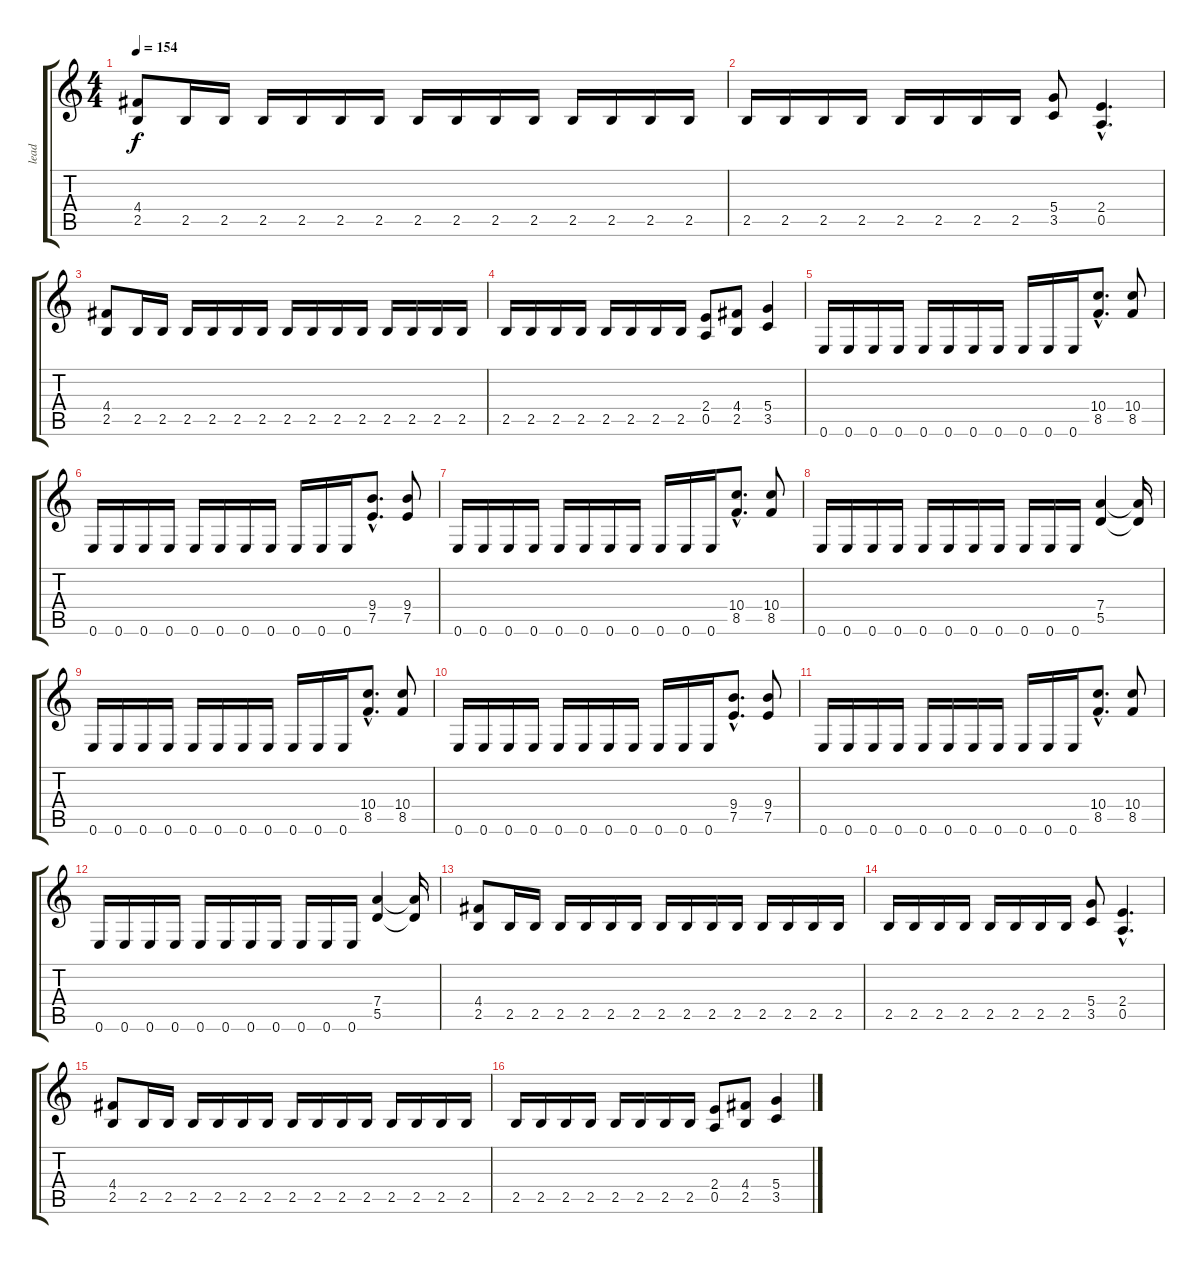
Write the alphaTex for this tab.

\track ("lead" "lead") {instrument distortionguitar}
\staff {score tabs}
\tuning (E4 B3 G3 D3 A2 E2) {hide}
\ts (4 4)
\tempo 154
\clef g2
\ks c
(4.4 2.5).8{dy f} 2.5.16 2.5.16 2.5.16 2.5.16 2.5.16 2.5.16 2.5.16 2.5.16 2.5.16 2.5.16 2.5.16 2.5.16 2.5.16 2.5.16 |
2.5.16 2.5.16 2.5.16 2.5.16 2.5.16 2.5.16 2.5.16 2.5.16 (5.4 3.5).8 (2.4{hac} 0.5{hac}).4{d} |
(4.4 2.5).8 2.5.16 2.5.16 2.5.16 2.5.16 2.5.16 2.5.16 2.5.16 2.5.16 2.5.16 2.5.16 2.5.16 2.5.16 2.5.16 2.5.16 |
2.5.16 2.5.16 2.5.16 2.5.16 2.5.16 2.5.16 2.5.16 2.5.16 (2.4 0.5).8 (4.4 2.5).8 (5.4 3.5).4 |
0.6.16 0.6.16 0.6.16 0.6.16 0.6.16 0.6.16 0.6.16 0.6.16 0.6.16 0.6.16 0.6.16 (10.4{hac} 8.5{hac}).8{d} (10.4 8.5).8 |
0.6.16 0.6.16 0.6.16 0.6.16 0.6.16 0.6.16 0.6.16 0.6.16 0.6.16 0.6.16 0.6.16 (9.4{hac} 7.5{hac}).8{d} (9.4 7.5).8 |
0.6.16 0.6.16 0.6.16 0.6.16 0.6.16 0.6.16 0.6.16 0.6.16 0.6.16 0.6.16 0.6.16 (10.4{hac} 8.5{hac}).8{d} (10.4 8.5).8 |
0.6.16 0.6.16 0.6.16 0.6.16 0.6.16 0.6.16 0.6.16 0.6.16 0.6.16 0.6.16 0.6.16 (7.4 5.5).4 (7.4{t} 5.5{t}).16 |
0.6.16 0.6.16 0.6.16 0.6.16 0.6.16 0.6.16 0.6.16 0.6.16 0.6.16 0.6.16 0.6.16 (10.4{hac} 8.5{hac}).8{d} (10.4 8.5).8 |
0.6.16 0.6.16 0.6.16 0.6.16 0.6.16 0.6.16 0.6.16 0.6.16 0.6.16 0.6.16 0.6.16 (9.4{hac} 7.5{hac}).8{d} (9.4 7.5).8 |
0.6.16 0.6.16 0.6.16 0.6.16 0.6.16 0.6.16 0.6.16 0.6.16 0.6.16 0.6.16 0.6.16 (10.4{hac} 8.5{hac}).8{d} (10.4 8.5).8 |
0.6.16 0.6.16 0.6.16 0.6.16 0.6.16 0.6.16 0.6.16 0.6.16 0.6.16 0.6.16 0.6.16 (7.4 5.5).4 (7.4{t} 5.5{t}).16 |
(4.4 2.5).8 2.5.16 2.5.16 2.5.16 2.5.16 2.5.16 2.5.16 2.5.16 2.5.16 2.5.16 2.5.16 2.5.16 2.5.16 2.5.16 2.5.16 |
2.5.16 2.5.16 2.5.16 2.5.16 2.5.16 2.5.16 2.5.16 2.5.16 (5.4 3.5).8 (2.4{hac} 0.5{hac}).4{d} |
(4.4 2.5).8 2.5.16 2.5.16 2.5.16 2.5.16 2.5.16 2.5.16 2.5.16 2.5.16 2.5.16 2.5.16 2.5.16 2.5.16 2.5.16 2.5.16 |
2.5.16 2.5.16 2.5.16 2.5.16 2.5.16 2.5.16 2.5.16 2.5.16 (2.4 0.5).8 (4.4 2.5).8 (5.4 3.5).4
